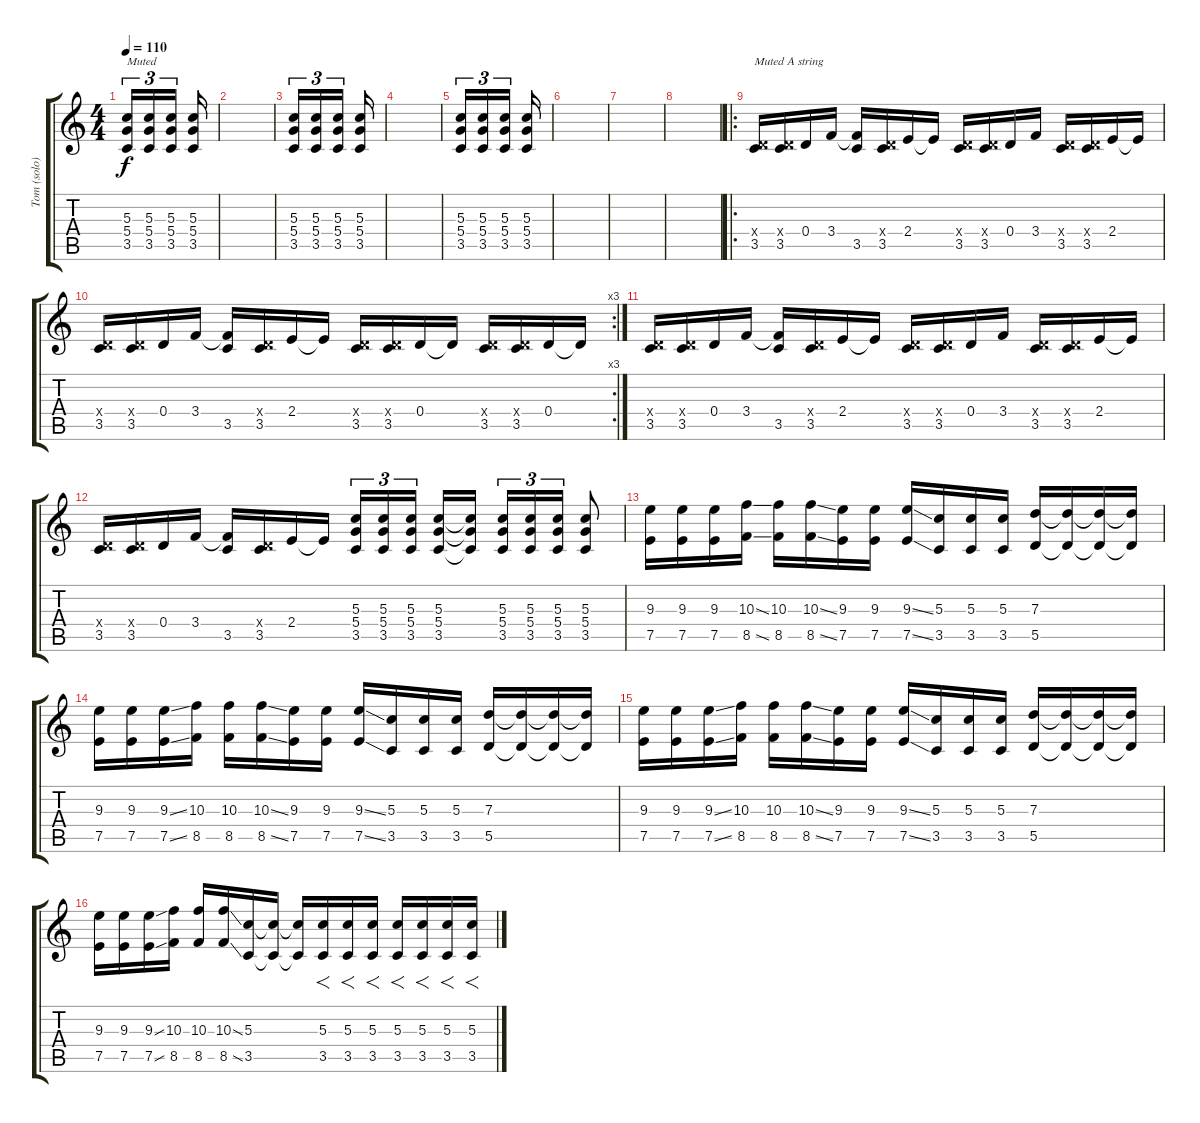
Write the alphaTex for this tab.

\track ("Tom (solo)" "Tom (solo)") {instrument distortionguitar}
\staff {score tabs}
\tuning (E4 B3 G3 D3 A2 E2) {hide}
\ts (4 4)
\tempo 110
\clef g2
\ks c
(5.3 5.4 3.5).16{tu (3 2) txt "Muted" dy f volume 12 instrument distortionguitar} (5.3 5.4 3.5).16{tu (3 2)} (5.3 5.4 3.5).16{tu (3 2)} (5.3 5.4 3.5).16 |
|
(5.3 5.4 3.5).16{tu (3 2)} (5.3 5.4 3.5).16{tu (3 2)} (5.3 5.4 3.5).16{tu (3 2)} (5.3 5.4 3.5).16 |
|
(5.3 5.4 3.5).16{tu (3 2)} (5.3 5.4 3.5).16{tu (3 2)} (5.3 5.4 3.5).16{tu (3 2)} (5.3 5.4 3.5).16 |
|
|
|
\ro
(0.4{x} 3.5).16{txt "Muted A string" volume 16 instrument distortionguitar} (0.4{x} 3.5).16 0.4.16 3.4.16 (3.4{t} 3.5).16 (0.4{x} 3.5).16 2.4.16 2.4{t}.16 (0.4{x} 3.5).16 (0.4{x} 3.5).16 0.4.16 3.4.16 (0.4{x} 3.5).16 (0.4{x} 3.5).16 2.4.16 2.4{t}.16 |
\rc 3
(0.4{x} 3.5).16 (0.4{x} 3.5).16 0.4.16 3.4.16 (3.4{t} 3.5).16 (0.4{x} 3.5).16 2.4.16 2.4{t}.16 (0.4{x} 3.5).16 (0.4{x} 3.5).16 0.4.16 0.4{t}.16 (0.4{x} 3.5).16 (0.4{x} 3.5).16 0.4.16 0.4{t}.16 |
(0.4{x} 3.5).16 (0.4{x} 3.5).16 0.4.16 3.4.16 (3.4{t} 3.5).16 (0.4{x} 3.5).16 2.4.16 2.4{t}.16 (0.4{x} 3.5).16 (0.4{x} 3.5).16 0.4.16 3.4.16 (0.4{x} 3.5).16 (0.4{x} 3.5).16 2.4.16 2.4{t}.16 |
(0.4{x} 3.5).16 (0.4{x} 3.5).16 0.4.16 3.4.16 (3.4{t} 3.5).16 (0.4{x} 3.5).16 2.4.16 2.4{t}.16 (5.3 5.4 3.5).16{tu (3 2)} (5.3 5.4 3.5).16{tu (3 2)} (5.3 5.4 3.5).16{tu (3 2)} (5.3 5.4 3.5).16 (5.3{t} 5.4{t} 3.5{t}).16 (5.3 5.4 3.5).16{tu (3 2)} (5.3 5.4 3.5).16{tu (3 2)} (5.3 5.4 3.5).16{tu (3 2)} (5.3 5.4 3.5).8 |
(9.3 7.5).16{volume 16} (9.3 7.5).16 (9.3 7.5).16 (10.3{ss} 8.5{ss}).16 (10.3 8.5).16 (10.3{ss} 8.5{ss}).16 (9.3 7.5).16 (9.3 7.5).16 (9.3{ss} 7.5{ss}).16 (5.3 3.5).16 (5.3 3.5).16 (5.3 3.5).16 (7.3 5.5).16 (7.3{t} 5.5{t}).16 (7.3{t} 5.5{t}).16 (7.3{t} 5.5{t}).16 |
(9.3 7.5).16 (9.3 7.5).16 (9.3{ss} 7.5{ss}).16 (10.3 8.5).16 (10.3 8.5).16 (10.3{ss} 8.5{ss}).16 (9.3 7.5).16 (9.3 7.5).16 (9.3{ss} 7.5{ss}).16 (5.3 3.5).16 (5.3 3.5).16 (5.3 3.5).16 (7.3 5.5).16 (7.3{t} 5.5{t}).16 (7.3{t} 5.5{t}).16 (7.3{t} 5.5{t}).16 |
(9.3 7.5).16 (9.3 7.5).16 (9.3{ss} 7.5{ss}).16 (10.3 8.5).16 (10.3 8.5).16 (10.3{ss} 8.5{ss}).16 (9.3 7.5).16 (9.3 7.5).16 (9.3{ss} 7.5{ss}).16 (5.3 3.5).16 (5.3 3.5).16 (5.3 3.5).16 (7.3 5.5).16 (7.3{t} 5.5{t}).16 (7.3{t} 5.5{t}).16 (7.3{t} 5.5{t}).16 |
(9.3 7.5).16 (9.3 7.5).16 (9.3{ss} 7.5{ss}).16 (10.3 8.5).16 (10.3 8.5).16 (10.3{ss} 8.5{ss}).16 (5.3 3.5).16 (5.3{t} 3.5{t}).16 (5.3{t} 3.5{t}).16 (5.3 3.5).16{f} (5.3 3.5).16{f} (5.3 3.5).16{f} (5.3 3.5).16{f} (5.3 3.5).16{f} (5.3 3.5).16{f} (5.3 3.5).16{f}
